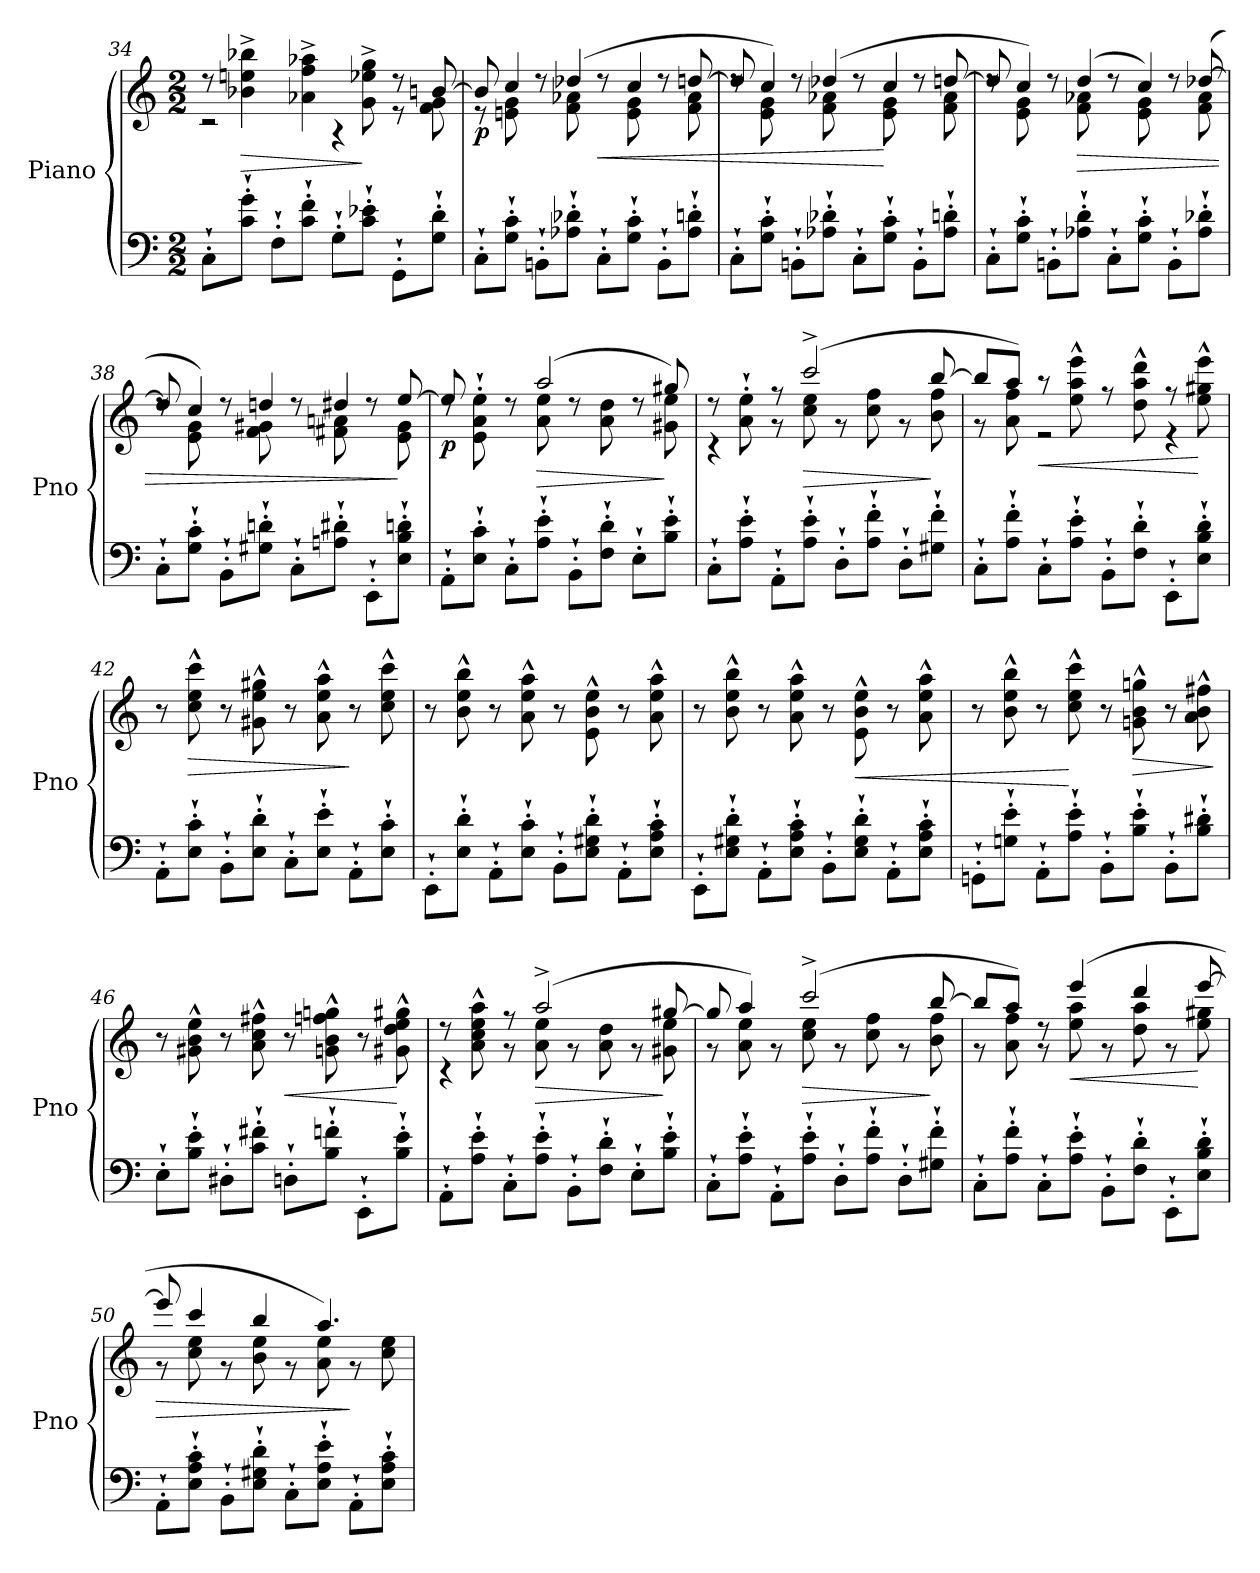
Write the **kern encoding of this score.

**kern	**kern	**dynam
*part1	*part1	*part1
*staff2	*staff1	*staff1/2
*I"Piano	*	*
*I'Pno	*	*
*clefF4	*clefG2	*
*k[]	*k[]	*
*M2/2	*M2/2	*
=34	=34	=34
*	*^	*
8C'`\L	8r	2r	.
!	!	!	!LO:HP:b
8c\'` 8g\'`J	4b-X\^ 4een\^ 4bb-X\^	.	>
8F'`\L	.	.	.
8c\'` 8f\'`J	4a-X\^ 4ff\^ 4aa-X\^	.	.
8G'`\L	.	4r	.
8c\'` 8e-X\'`J	8g\^ 8ee-X\^ 8gg\^	.	]
8GG'`\L	8r	8r	.
8G\'` 8d\'`J	[8bn/	8f\ 8g\	.
=35	=35	=35	=35
!	!	!	!LO:DY:b
8C'`\L	8b/]	8r	p
8G\'` 8c\'`J	4cc/	8en\ 8g\	.
8BBn'`\L	.	8rdd	.
8A-X\'` 8d-X\'`J	(>4dd-X/	8f\ 8a-X\	.
!	!	!	!LO:HP:b
8C'`\L	.	8rdd	<
8G\'` 8c\'`J	4cc/	8e\ 8g\	.
8BB'`\L	.	8rdd	.
8A-\'` 8dn\'`J	[8ddn/	8f\ 8a-\	.
!!LO:PB:g=z	!!
=36	=36	=36	=36
8C'`\L	8dd/]	8rdd	.
8G\'` 8c\'`J	4cc/)	8e\ 8g\	.
8BBn'`\L	.	8rdd	.
8A-X\'` 8d-X\'`J	(>4dd-X/	8f\ 8a-X\	.
8C'`\L	.	8rdd	.
8G\'` 8c\'`J	4cc/	8e\ 8g\	[
8BB'`\L	.	8rdd	.
8A-\'` 8dn\'`J	[8ddn/	8f\ 8a-\	.
=37	=37	=37	=37
8C'`\L	8dd/]	8rdd	.
8G\'` 8c\'`J	4cc/)	8e\ 8g\	.
8BBn'`\L	.	8rdd	.
!	!	!	!LO:HP:b
8A-X\'` 8d\'`J	(>4dd/	8f\ 8a-X\	>
8C'`\L	.	8rdd	.
8G\'` 8c\'`J	4cc/)	8e\ 8g\	.
8BB'`\L	.	8rdd	.
8A-\'` 8d-X\'`J	(>[8dd-X/	8f\ 8a-\	.
=38	=38	=38	=38
8C'`\L	8dd-/]	8rdd	.
8G\'` 8c\'`J	4cc/)	8e\ 8g\	.
8BB'`\L	.	8rdd	.
8G#X\'` 8dn\'`J	4ddn/	8f\ 8g#X\	.
8C'`\L	.	8rdd	.
8An\'` 8d#X\'`J	4dd#X/	8f#X\ 8an\	.
8EE'`\L	.	8rdd	.
8E\'` 8B\'` 8dn\'`J	[8ee/	8e\ 8g#\	]
=39	=39	=39	=39
!	!	!	!LO:DY:b
8AA'`\L	8ee/]	8rdd	p
8E\'` 8c\'`J	4ryy	8e\'` 8a\'` 8ee\'`	.
8C'`\L	.	8rdd	.
!	!	!	!LO:HP:b
8A\'` 8e\'`J	(>2aa/	8a\ 8ee\	>
8BB'`\L	.	8rdd	.
8F\'` 8d\'`J	.	8a\ 8dd\	.
8E'`\L	.	8rdd	.
8B\'` 8e\'`J	8gg#X/)	8g#X\ 8ee\	]
!!LO:LB:g=z	!!
=40	=40	=40	=40
8C'`\L	8r	4r	.
8A\'` 8e\'`J	8a\'` 8ee\'`	.	.
8AA'`\L	8r	8r	.
!	!	!	!LO:HP:b
8A\'` 8e\'`J	(>2ccc^/	8cc\ 8ee\	>
8D'`\L	.	8r	.
8A\'` 8f\'`J	.	8cc\ 8ff\	.
8D'`\L	.	8r	.
8G#X\'` 8f\'`J	[8bb/	8b\ 8ff\	]
=41	=41	=41	=41
8C'`\L	8bb/L]	8r	.
8A\'` 8f\'`J	8aa/J)	8a\ 8ff\	.
!	!	!	!LO:HP:b
8C'`\L	8r	2r	<
8A\'` 8e\'`J	8ee\^^ 8aa\^^ 8eee\^^	.	.
8BB'`\L	8r	.	.
8F\'` 8d\'`J	8dd\^^ 8aa\^^ 8ddd\^^	.	.
8EE'`\L	8r	4r	.
8E\'` 8B\'` 8d\'`J	8ee\^^ 8gg#X\^^ 8eee\^^	.	[
*	*v	*v	*
=42	=42	=42
8AA'`\L	8r	.
!	!	!LO:HP:b
8E\'` 8c\'`J	8cc\^^ 8ee\^^ 8ccc\^^	>
8BB'`\L	8r	.
8E\'` 8d\'`J	8g#X\^^ 8ee\^^ 8gg#X\^^	.
8C'`\L	8r	.
8E\'` 8e\'`J	8a\^^ 8ee\^^ 8aa\^^	.
8AA'`\L	8r	]
8E\'` 8c\'`J	8cc\^^ 8ee\^^ 8ccc\^^	.
=43	=43	=43
8EE'`\L	8r	.
8E\'` 8d\'`J	8b\^^ 8ee\^^ 8bb\^^	.
8AA'`\L	8r	.
8E\'` 8c\'`J	8a\^^ 8ee\^^ 8aa\^^	.
8BB'`\L	8r	.
8E\'` 8G#X\'` 8d\'`J	8e\^^ 8b\^^ 8ee\^^	.
8AA'`\L	8r	.
8E\'` 8A\'` 8c\'`J	8a\^^ 8ee\^^ 8aa\^^	.
!!LO:LB:g=z
=44	=44	=44
8EE'`\L	8r	.
8E\'` 8G#X\'` 8d\'`J	8b\^^ 8ee\^^ 8bb\^^	.
8AA'`\L	8r	.
8E\'` 8A\'` 8c\'`J	8a\^^ 8ee\^^ 8aa\^^	.
8BB'`\L	8r	.
!	!	!LO:HP:b
8E\'` 8G#\'` 8d\'`J	8e\^^ 8b\^^ 8ee\^^	<
8AA'`\L	8r	.
8E\'` 8A\'` 8c\'`J	8a\^^ 8ee\^^ 8aa\^^	.
!!LO:LB:g=z
=45	=45	=45
8GGn'`\L	8r	.
8Gn\'` 8e\'`J	8b\^^ 8ee\^^ 8bb\^^	.
8AA'`\L	8r	.
8A\'` 8e\'`J	8cc\^^ 8ee\^^ 8ccc\^^	[
8BB'`\L	8r	.
!	!	!LO:HP:b
8B\'` 8e\'`J	8gn\^^ 8b\^^ 8ggn\^^	>
8BB'`\L	8r	.
8B\'` 8d#X\'`J	8a\^^ 8b\^^ 8ff#X\^^	.
.	.	]
=46	=46	=46
8E'`\L	8r	.
8B\'` 8e\'`J	8g#X\^^ 8b\^^ 8ee\^^	.
8D#X'`\L	8r	.
8c\'` 8f#X\'`J	8a\^^ 8cc\^^ 8ff#X\^^	.
!	!	!LO:HP:b
8Dn'`\L	8r	<
8B\'` 8fn\'`J	8gn\^^ 8b\^^ 8ffn\^^ 8ggn\^^	.
8EE'`\L	8r	.
8B\'` 8e\'`J	8g#X\^^ 8dd\^^ 8ee\^^ 8gg#X\^^	[
=47	=47	=47
*	*^	*
8AA'`\L	8r	4r	.
8A\'` 8e\'`J	8a\^^ 8cc\^^ 8ee\^^ 8aa\^^	.	.
8C'`\L	8r	8r	.
!	!	!	!LO:HP:b
8A\'` 8e\'`J	(>2aa^/	8a\ 8ee\	>
8BB'`\L	.	8r	.
8F\'` 8d\'`J	.	8a\ 8dd\	.
8E'`\L	.	8r	.
8B\'` 8e\'`J	[8gg#X/	8g#X\ 8ee\	]
=48	=48	=48	=48
8C'`\L	8gg#/]	8r	.
8A\'` 8e\'`J	4aa/)	8a\ 8ee\	.
8AA'`\L	.	8r	.
!	!	!	!LO:HP:b
8A\'` 8e\'`J	(>2ccc^/	8cc\ 8ee\	>
8D'`\L	.	8r	.
8A\'` 8f\'`J	.	8cc\ 8ff\	.
8D'`\L	.	8r	.
8G#X\'` 8f\'`J	[8bb/	8b\ 8ff\	]
!!LO:LB:g=z	!!
=49	=49	=49	=49
8C'`\L	8bb/L]	8r	.
8A\'` 8f\'`J	8aa/J)	8a\ 8ff\	.
8C'`\L	8rdd	8r	.
!	!	!	!LO:HP:b
8A\'` 8e\'`J	(>4eee/	8ee\ 8aa\	<
8BB'`\L	.	8r	.
8F\'` 8d\'`J	4ddd/	8dd\ 8aa\	.
8EE'`\L	.	8r	.
8E\'` 8B\'` 8d\'`J	[8eee/	8ee\ 8gg#X\	[
=50	=50	=50	=50
!	!	!	!LO:HP:b
8AA'`\L	8eee/]	8r	>
8E\'` 8A\'` 8c\'`J	4ccc/	8cc\ 8ee\	.
8BB'`\L	.	8r	.
8E\'` 8G#X\'` 8d\'`J	4bb/	8b\ 8ee\	.
8C'`\L	.	8r	.
8E\'` 8A\'` 8e\'`J	4.aa/)	8a\ 8ee\	.
8AA'`\L	.	8r	]
8E\'` 8A\'` 8c\'`J	.	8cc\ 8ee\	.
*	*v	*v	*
=	=	=
*-	*-	*-
